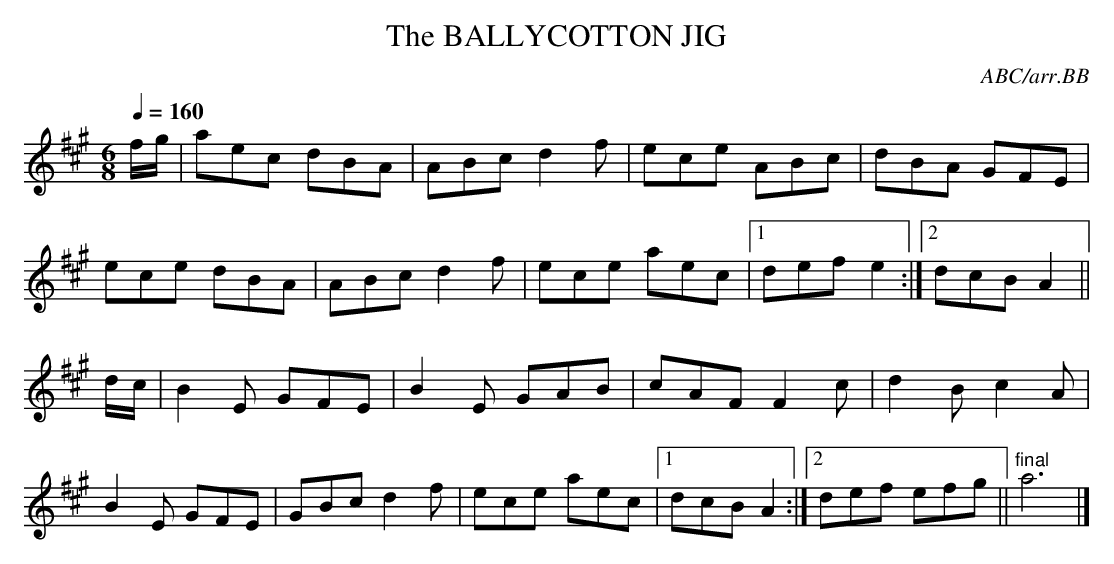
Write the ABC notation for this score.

X:1
T:BALLYCOTTON JIG, The
C:ABC/arr.BB
Q:1/4=160
M:6/8
L:1/8
K:A
f/g/|aec dBA|ABc d2f|ece ABc|dBA GFE|
ece dBA|ABc d2f|ece aec|1 def e2:|2 dcB A2||
d/c/|B2E GFE|B2E GAB|cAF F2c|d2B c2A|
B2E GFE|GBc d2f|ece aec|1dcB A2 :|2 def efg||\
"final" a6|]
